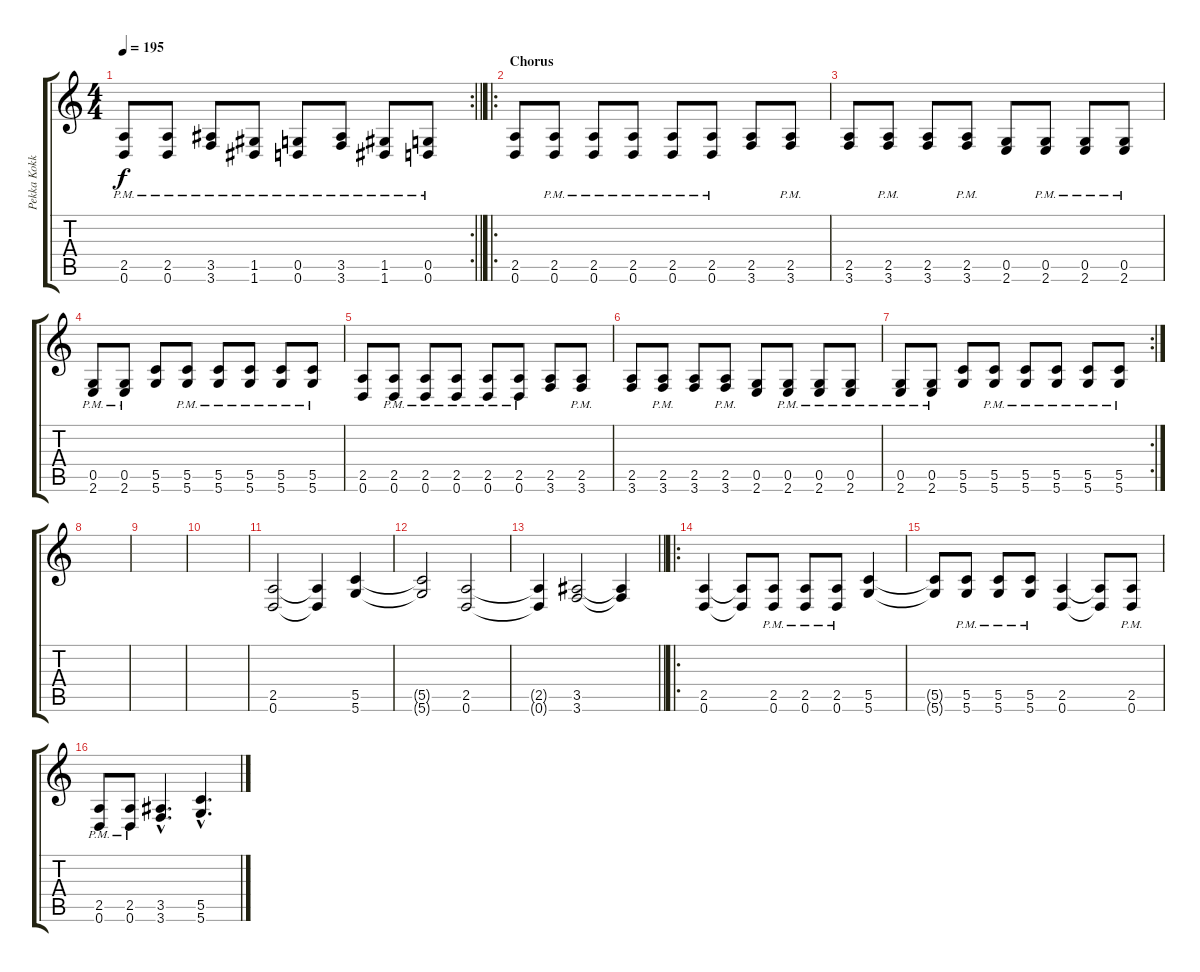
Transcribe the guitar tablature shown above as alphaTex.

\track ("Pekka Kokko" "Pekka Kokk") {instrument distortionguitar}
\staff {score tabs}
\tuning (D4 A3 F3 C3 G2 D2) {hide}
\rc 2
\ts (4 4)
\tempo 195
\clef g2
\barLineRight lightlight
\ks c
(2.5{pm} 0.6{pm}).8{dy f} (2.5{pm} 0.6{pm}).8 (3.5{pm} 3.6{pm}).8 (1.5{pm} 1.6{pm}).8 (0.5{pm} 0.6{pm}).8 (3.5{pm} 3.6{pm}).8 (1.5{pm} 1.6{pm}).8 (0.5{pm} 0.6{pm}).8 |
\ro
\section ("" "Chorus")
(2.5 0.6).8 (2.5{pm} 0.6{pm}).8 (2.5{pm} 0.6{pm}).8 (2.5{pm} 0.6{pm}).8 (2.5{pm} 0.6{pm}).8 (2.5{pm} 0.6{pm}).8 (2.5 3.6).8 (2.5{pm} 3.6{pm}).8 |
(2.5 3.6).8 (2.5{pm} 3.6{pm}).8 (2.5 3.6).8 (2.5{pm} 3.6{pm}).8 (0.5 2.6).8 (0.5{pm} 2.6{pm}).8 (0.5{pm} 2.6{pm}).8 (0.5{pm} 2.6{pm}).8 |
(0.5{pm} 2.6{pm}).8 (0.5{pm} 2.6{pm}).8 (5.5 5.6).8 (5.5{pm} 5.6{pm}).8 (5.5{pm} 5.6{pm}).8 (5.5{pm} 5.6{pm}).8 (5.5{pm} 5.6{pm}).8 (5.5{pm} 5.6{pm}).8 |
(2.5 0.6).8 (2.5{pm} 0.6{pm}).8 (2.5{pm} 0.6{pm}).8 (2.5{pm} 0.6{pm}).8 (2.5{pm} 0.6{pm}).8 (2.5{pm} 0.6{pm}).8 (2.5 3.6).8 (2.5{pm} 3.6{pm}).8 |
(2.5 3.6).8 (2.5{pm} 3.6{pm}).8 (2.5 3.6).8 (2.5{pm} 3.6{pm}).8 (0.5 2.6).8 (0.5{pm} 2.6{pm}).8 (0.5{pm} 2.6{pm}).8 (0.5{pm} 2.6{pm}).8 |
\rc 2
(0.5{pm} 2.6{pm}).8 (0.5{pm} 2.6{pm}).8 (5.5 5.6).8 (5.5{pm} 5.6{pm}).8 (5.5{pm} 5.6{pm}).8 (5.5{pm} 5.6{pm}).8 (5.5{pm} 5.6{pm}).8 (5.5{pm} 5.6{pm}).8 |
|
|
|
(2.5 0.6).2 (2.5{t} 0.6{t}).4 (5.5 5.6).4 |
(5.5{t} 5.6{t}).2 (2.5 0.6).2 |
\barLineRight lightlight
(2.5{t} 0.6{t}).4 (3.5 3.6).2 (3.5{t} 3.6{t}).4 |
\ro
(2.5 0.6).4 (2.5{t} 0.6{t}).8 (2.5{pm} 0.6{pm}).8 (2.5{pm} 0.6{pm}).8 (2.5{pm} 0.6{pm}).8 (5.5 5.6).4 |
(5.5{t} 5.6{t}).8 (5.5{pm} 5.6{pm}).8 (5.5{pm} 5.6{pm}).8 (5.5{pm} 5.6{pm}).8 (2.5 0.6).4 (2.5{t} 0.6{t}).8 (2.5{pm} 0.6{pm}).8 |
(2.5{pm} 0.6{pm}).8 (2.5{pm} 0.6{pm}).8 (3.5{hac} 3.6{hac}).4{d} (5.5{hac} 5.6{hac}).4{d}
